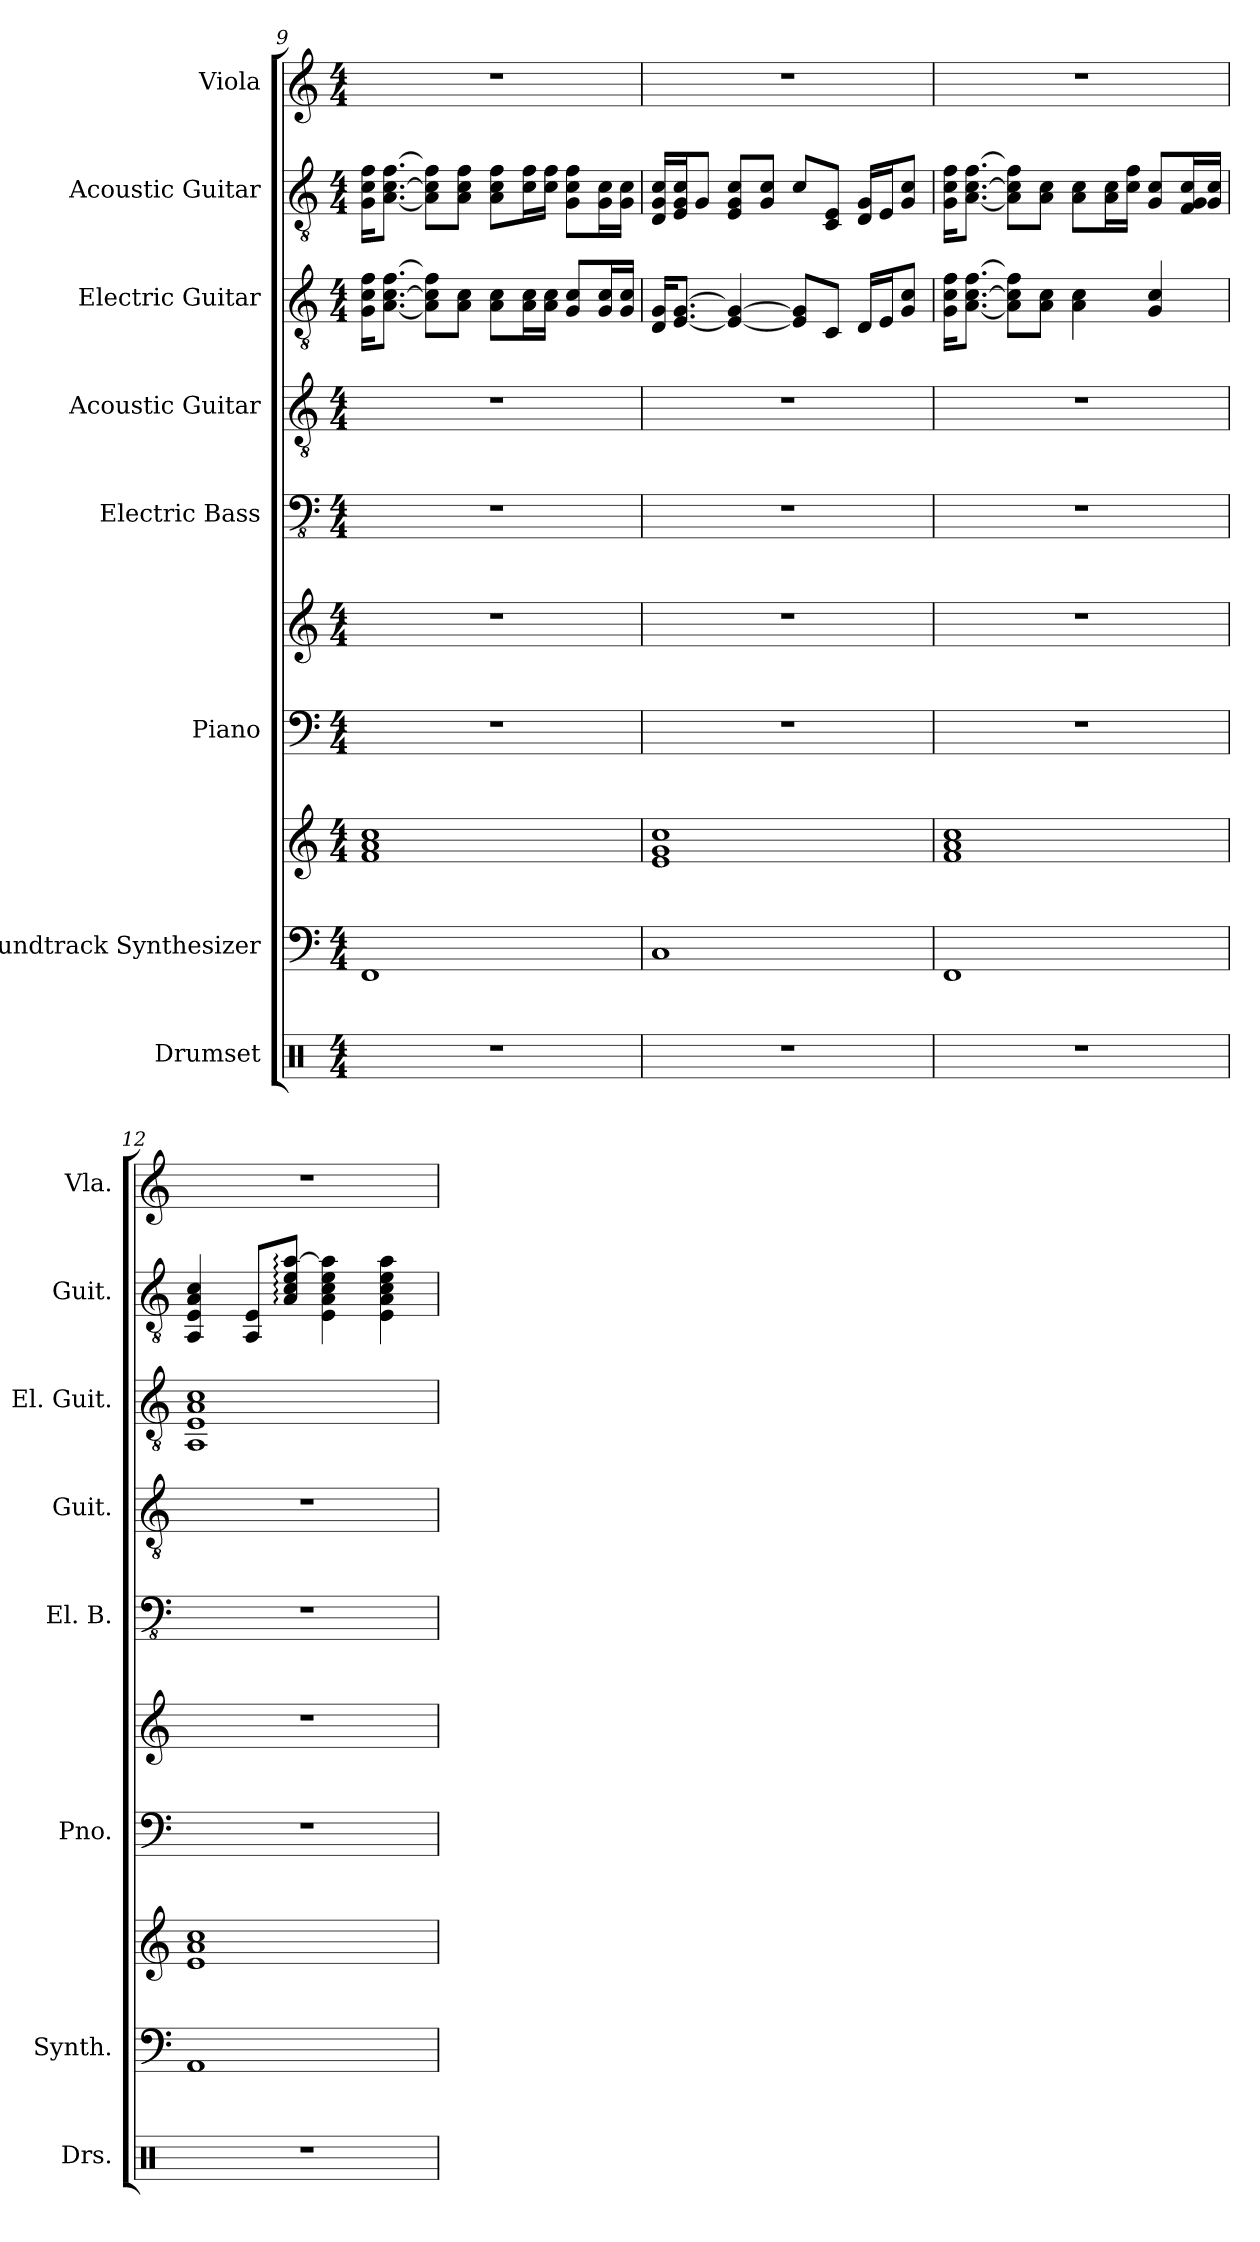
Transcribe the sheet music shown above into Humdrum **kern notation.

**kern	**kern	**kern	**kern	**kern	**kern	**kern	**kern	**kern	**kern
*part8	*part7	*part7	*part6	*part6	*part5	*part4	*part3	*part2	*part1
*staff10	*staff9	*staff8	*staff7	*staff6	*staff5	*staff4	*staff3	*staff2	*staff1
*I"Drumset	*I"Soundtrack Synthesizer	*	*I"Piano	*	*I"Electric Bass	*I"Acoustic Guitar	*I"Electric Guitar	*I"Acoustic Guitar	*I"Viola
*I'Drs.	*I'Synth.	*	*I'Pno.	*	*I'El. B.	*I'Guit.	*I'El. Guit.	*I'Guit.	*I'Vla.
!!LO:PB:g=z
*clefX	*clefF4	*clefG2	*clefF4	*clefG2	*clefFv4	*clefGv2	*clefGv2	*clefGv2	*clefG2
*k[]	*k[]	*k[]	*k[]	*k[]	*k[]	*k[]	*k[]	*k[]	*k[]
*M4/4	*M4/4	*M4/4	*M4/4	*M4/4	*M4/4	*M4/4	*M4/4	*M4/4	*M4/4
=9	=9	=9	=9	=9	=9	=9	=9	=9	=9
1r	1FF	1f 1a 1cc	1r	1r	1r	1r	16G\ 16c\ 16f\KL	16G\ 16c\ 16f\KL	1r
.	.	.	.	.	.	.	[8.A\ [8.c\ [8.f\J	[8.A\ [8.c\ [8.f\J	.
.	.	.	.	.	.	.	8A\] 8c\] 8f\]L	8A\] 8c\] 8f\]L	.
.	.	.	.	.	.	.	8A\ 8c\J	8A\ 8c\ 8f\J	.
.	.	.	.	.	.	.	8A\ 8c\L	8A\ 8c\ 8f\L	.
.	.	.	.	.	.	.	16A\ 16c\L	16c\ 16f\L	.
.	.	.	.	.	.	.	16A\ 16c\JJ	16c\ 16f\JJ	.
.	.	.	.	.	.	.	8G/ 8c/L	8G\ 8c\ 8f\L	.
.	.	.	.	.	.	.	16G/ 16c/L	16G\ 16c\L	.
.	.	.	.	.	.	.	16G/ 16c/JJ	16G\ 16c\JJ	.
=10	=10	=10	=10	=10	=10	=10	=10	=10	=10
1r	1C	1e 1g 1cc	1r	1r	1r	1r	16D/ 16G/KL	16D/ 16G/ 16c/LL	1r
.	.	.	.	.	.	.	[8.E/ [8.G/J	16E/ 16G/ 16c/J	.
.	.	.	.	.	.	.	.	8G/J	.
.	.	.	.	.	.	.	4E/_ 4G/_	8E/ 8G/ 8c/L	.
.	.	.	.	.	.	.	.	8G/ 8c/J	.
.	.	.	.	.	.	.	8E/] 8G/]L	8c/L	.
.	.	.	.	.	.	.	8C/J	8C/ 8E/J	.
.	.	.	.	.	.	.	16D/LL	16D/ 16G/LL	.
.	.	.	.	.	.	.	16E/J	16E/J	.
.	.	.	.	.	.	.	8G/ 8c/J	8G/ 8c/J	.
=11	=11	=11	=11	=11	=11	=11	=11	=11	=11
1r	1FF	1f 1a 1cc	1r	1r	1r	1r	16G\ 16c\ 16f\KL	16G\ 16c\ 16f\KL	1r
.	.	.	.	.	.	.	[8.A\ [8.c\ [8.f\J	[8.A\ [8.c\ [8.f\J	.
.	.	.	.	.	.	.	8A\] 8c\] 8f\]L	8A\] 8c\] 8f\]L	.
.	.	.	.	.	.	.	8A\ 8c\J	8A\ 8c\J	.
.	.	.	.	.	.	.	4A\ 4c\	8A\ 8c\L	.
.	.	.	.	.	.	.	.	16A\ 16c\L	.
.	.	.	.	.	.	.	.	16c\ 16f\JJ	.
.	.	.	.	.	.	.	4G/ 4c/	8G/ 8c/L	.
.	.	.	.	.	.	.	.	16F/ 16G/ 16c/L	.
.	.	.	.	.	.	.	.	16G/ 16c/JJ	.
=12	=12	=12	=12	=12	=12	=12	=12	=12	=12
1r	1AA	1e 1a 1cc	1r	1r	1r	1r	1AA 1E 1A 1c	4AA/ 4E/ 4A/ 4c/	1r
.	.	.	.	.	.	.	.	8AA/ 8E/L	.
.	.	.	.	.	.	.	.	8A/: 8c/: 8e/: [8a/:J	.
.	.	.	.	.	.	.	.	4E\ 4A\ 4c\ 4e\ 4a\]	.
.	.	.	.	.	.	.	.	4E\ 4A\ 4c\ 4e\ 4a\	.
=	=	=	=	=	=	=	=	=	=
*-	*-	*-	*-	*-	*-	*-	*-	*-	*-
